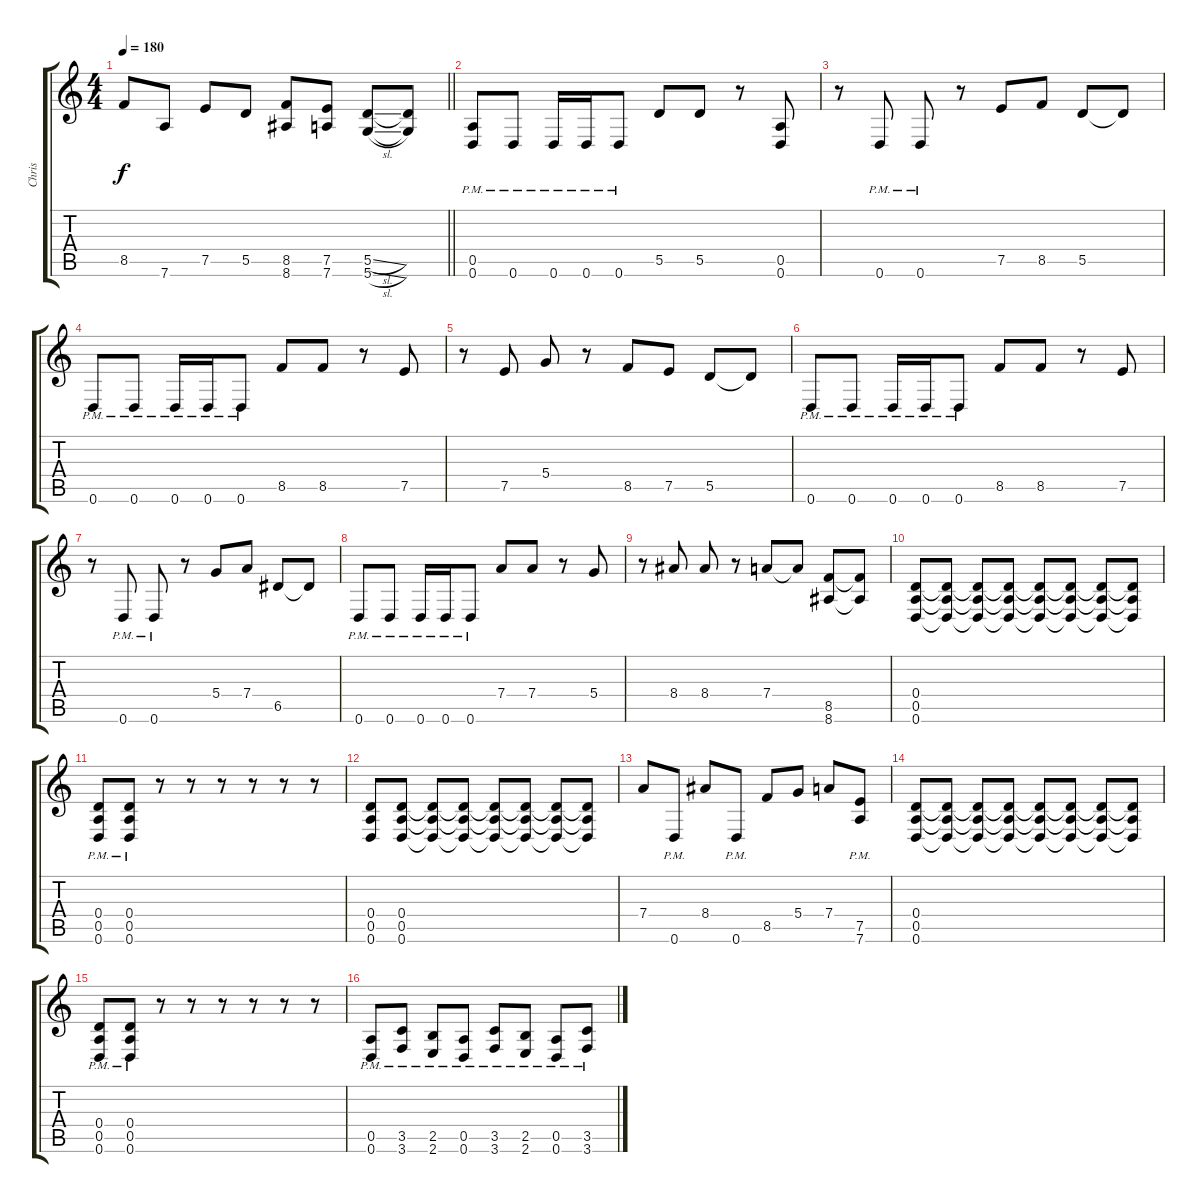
\track ("Chris" "Chris") {instrument distortionguitar}
\staff {score tabs}
\tuning (E4 B3 G3 D3 A2 D2) {hide}
\ts (4 4)
\tempo 180
\clef g2
\barLineRight lightlight
\ks c
8.5.8{dy f} 7.6.8 7.5.8 5.5.8 (8.5 8.6).8 (7.5 7.6).8 (5.5{sl} 5.6{sl}).8 (5.5{t} 5.6{t}).8 |
\section ("" "")
(0.5{pm} 0.6{pm}).8 0.6{pm}.8 0.6{pm}.16 0.6{pm}.16 0.6{pm}.8 5.5.8 5.5.8 r.8 (0.5 0.6).8 |
r.8 0.6{pm}.8 0.6{pm}.8 r.8 7.5.8 8.5.8 5.5.8 5.5{t}.8 |
0.6{pm}.8 0.6{pm}.8 0.6{pm}.16 0.6{pm}.16 0.6{pm}.8 8.5.8 8.5.8 r.8 7.5.8 |
r.8 7.5.8 5.4.8 r.8 8.5.8 7.5.8 5.5.8 5.5{t}.8 |
0.6{pm}.8 0.6{pm}.8 0.6{pm}.16 0.6{pm}.16 0.6{pm}.8 8.5.8 8.5.8 r.8 7.5.8 |
r.8 0.6{pm}.8 0.6{pm}.8 r.8 5.4.8 7.4.8 6.5.8 6.5{t}.8 |
0.6{pm}.8 0.6{pm}.8 0.6{pm}.16 0.6{pm}.16 0.6{pm}.8 7.4.8 7.4.8 r.8 5.4.8 |
r.8 8.4.8 8.4.8 r.8 7.4.8 7.4{t}.8 (8.5 8.6).8 (8.5{t} 8.6{t}).8 |
(0.4 0.5 0.6).8 (0.4{t} 0.5{t} 0.6{t}).8 (0.4{t} 0.5{t} 0.6{t}).8 (0.4{t} 0.5{t} 0.6{t}).8 (0.4{t} 0.5{t} 0.6{t}).8 (0.4{t} 0.5{t} 0.6{t}).8 (0.4{t} 0.5{t} 0.6{t}).8 (0.4{t} 0.5{t} 0.6{t}).8 |
(0.4{pm} 0.5{pm} 0.6{pm}).8 (0.4{pm} 0.5{pm} 0.6{pm}).8 r.8 r.8 r.8 r.8 r.8 r.8 |
(0.4 0.5 0.6).8 (0.4 0.5 0.6).8 (0.4{t} 0.5{t} 0.6{t}).8 (0.4{t} 0.5{t} 0.6{t}).8 (0.4{t} 0.5{t} 0.6{t}).8 (0.4{t} 0.5{t} 0.6{t}).8 (0.4{t} 0.5{t} 0.6{t}).8 (0.4{t} 0.5{t} 0.6{t}).8 |
7.4.8 0.6{pm}.8 8.4.8 0.6{pm}.8 8.5.8 5.4.8 7.4.8 (7.5{pm} 7.6).8 |
(0.4 0.5 0.6).8 (0.4{t} 0.5{t} 0.6{t}).8 (0.4{t} 0.5{t} 0.6{t}).8 (0.4{t} 0.5{t} 0.6{t}).8 (0.4{t} 0.5{t} 0.6{t}).8 (0.4{t} 0.5{t} 0.6{t}).8 (0.4{t} 0.5{t} 0.6{t}).8 (0.4{t} 0.5{t} 0.6{t}).8 |
(0.4{pm} 0.5{pm} 0.6{pm}).8 (0.4{pm} 0.5{pm} 0.6{pm}).8 r.8 r.8 r.8 r.8 r.8 r.8 |
(0.5{pm} 0.6{pm}).8 (3.5{pm} 3.6{pm}).8 (2.5{pm} 2.6{pm}).8 (0.5{pm} 0.6{pm}).8 (3.5{pm} 3.6{pm}).8 (2.5{pm} 2.6{pm}).8 (0.5{pm} 0.6{pm}).8 (3.5{pm} 3.6{pm}).8
